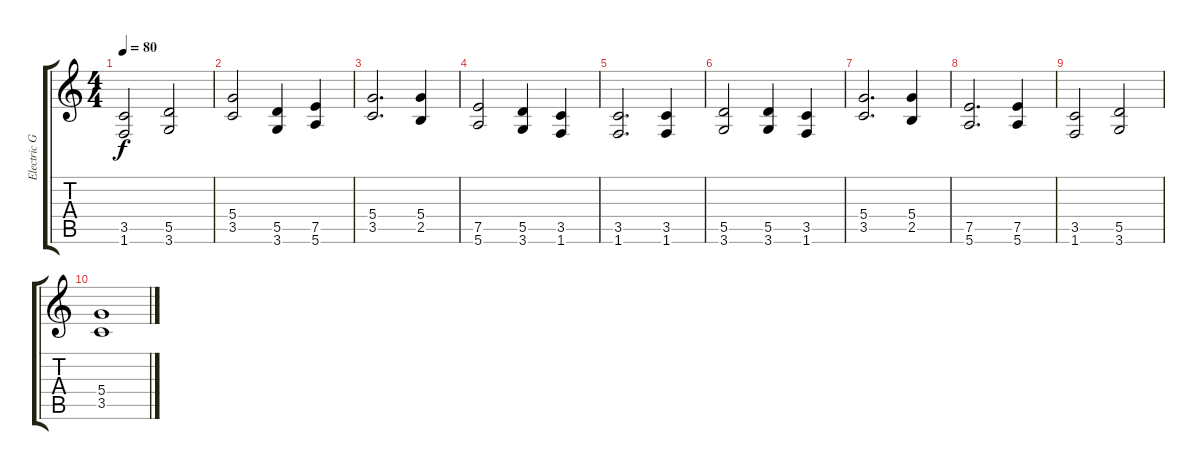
\track ("Electric Guitar" "Electric G") {instrument overdrivenguitar}
\staff {score tabs}
\tuning (E4 B3 G3 D3 A2 E2) {hide}
\ts (4 4)
\tempo 80
\clef g2
\ks c
(3.5 1.6).2{dy f} (5.5 3.6).2 |
(5.4 3.5).2 (5.5 3.6).4 (7.5 5.6).4 |
(5.4 3.5).2{d} (5.4 2.5).4 |
(7.5 5.6).2 (5.5 3.6).4 (3.5 1.6).4 |
(3.5 1.6).2{d} (3.5 1.6).4 |
(5.5 3.6).2 (5.5 3.6).4 (3.5 1.6).4 |
(5.4 3.5).2{d} (5.4 2.5).4 |
(7.5 5.6).2{d} (7.5 5.6).4 |
(3.5 1.6).2 (5.5 3.6).2 |
(5.4 3.5).1
